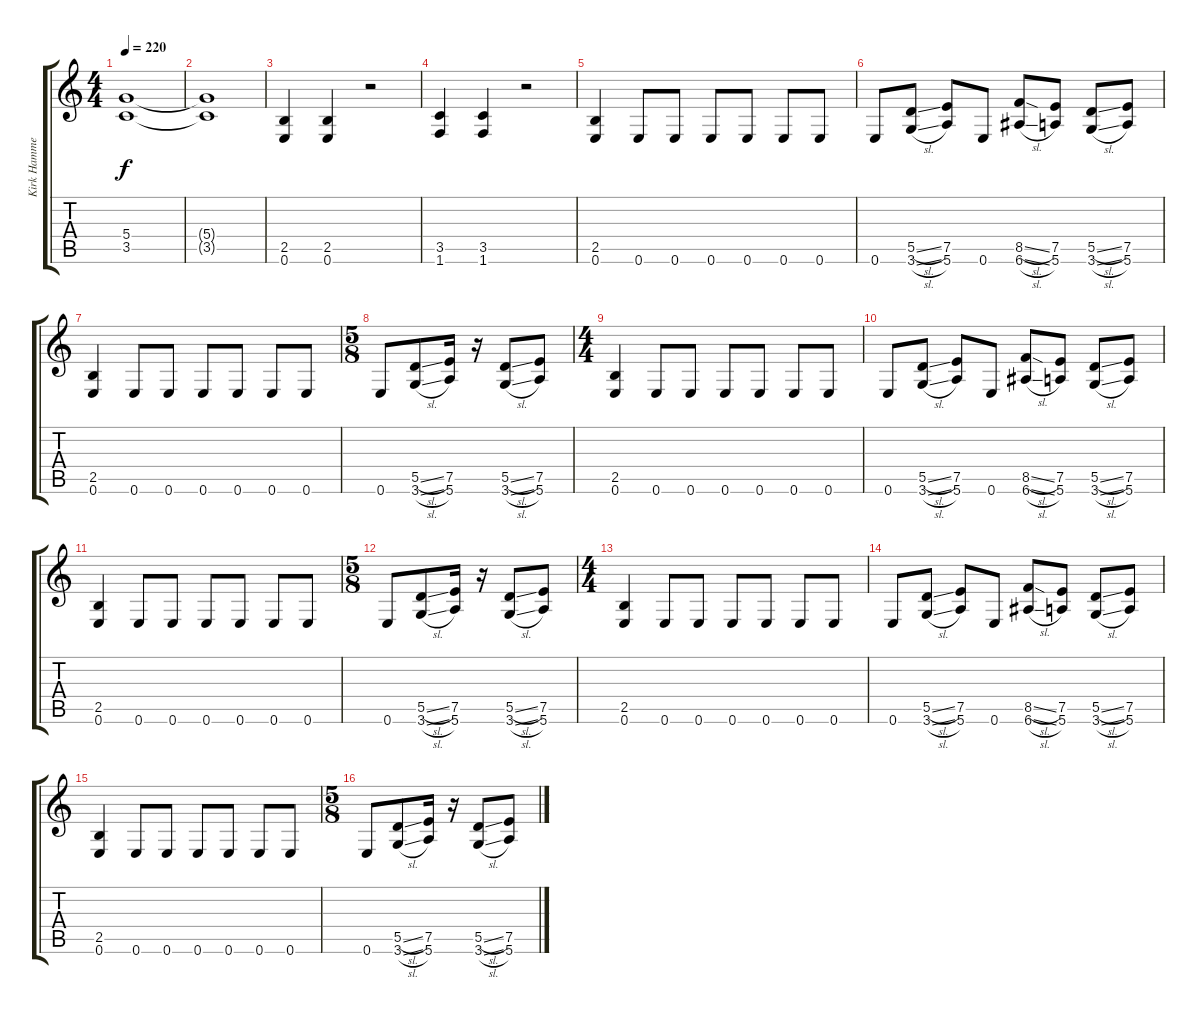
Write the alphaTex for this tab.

\track ("Kirk Hammett (Lead & Rithm Guitars)" "Kirk Hamme") {instrument distortionguitar}
\staff {score tabs}
\tuning (E4 B3 G3 D3 A2 E2) {hide}
\ts (4 4)
\tempo 220
\clef g2
\ks c
(5.4 3.5).1{dy f} |
(5.4{t} 3.5{t}).1 |
(2.5 0.6).4 (2.5 0.6).4 r.2 |
(3.5 1.6).4 (3.5 1.6).4 r.2 |
(2.5 0.6).4 0.6.8 0.6.8 0.6.8 0.6.8 0.6.8 0.6.8 |
0.6.8 (5.5{sl} 3.6{sl}).8 (7.5 5.6).8 0.6.8 (8.5{sl} 6.6{sl}).8 (7.5 5.6).8 (5.5{sl} 3.6{sl}).8 (7.5 5.6).8 |
(2.5 0.6).4 0.6.8 0.6.8 0.6.8 0.6.8 0.6.8 0.6.8 |
\ts (5 8)
0.6.8 (5.5{sl} 3.6{sl}).8 (7.5 5.6).16 r.16 (5.5{sl} 3.6{sl}).8 (7.5 5.6).8 |
\ts (4 4)
(2.5 0.6).4 0.6.8 0.6.8 0.6.8 0.6.8 0.6.8 0.6.8 |
0.6.8 (5.5{sl} 3.6{sl}).8 (7.5 5.6).8 0.6.8 (8.5{sl} 6.6{sl}).8 (7.5 5.6).8 (5.5{sl} 3.6{sl}).8 (7.5 5.6).8 |
(2.5 0.6).4 0.6.8 0.6.8 0.6.8 0.6.8 0.6.8 0.6.8 |
\ts (5 8)
0.6.8 (5.5{sl} 3.6{sl}).8 (7.5 5.6).16 r.16 (5.5{sl} 3.6{sl}).8 (7.5 5.6).8 |
\ts (4 4)
(2.5 0.6).4 0.6.8 0.6.8 0.6.8 0.6.8 0.6.8 0.6.8 |
0.6.8 (5.5{sl} 3.6{sl}).8 (7.5 5.6).8 0.6.8 (8.5{sl} 6.6{sl}).8 (7.5 5.6).8 (5.5{sl} 3.6{sl}).8 (7.5 5.6).8 |
(2.5 0.6).4 0.6.8 0.6.8 0.6.8 0.6.8 0.6.8 0.6.8 |
\ts (5 8)
0.6.8 (5.5{sl} 3.6{sl}).8 (7.5 5.6).16 r.16 (5.5{sl} 3.6{sl}).8 (7.5 5.6).8
